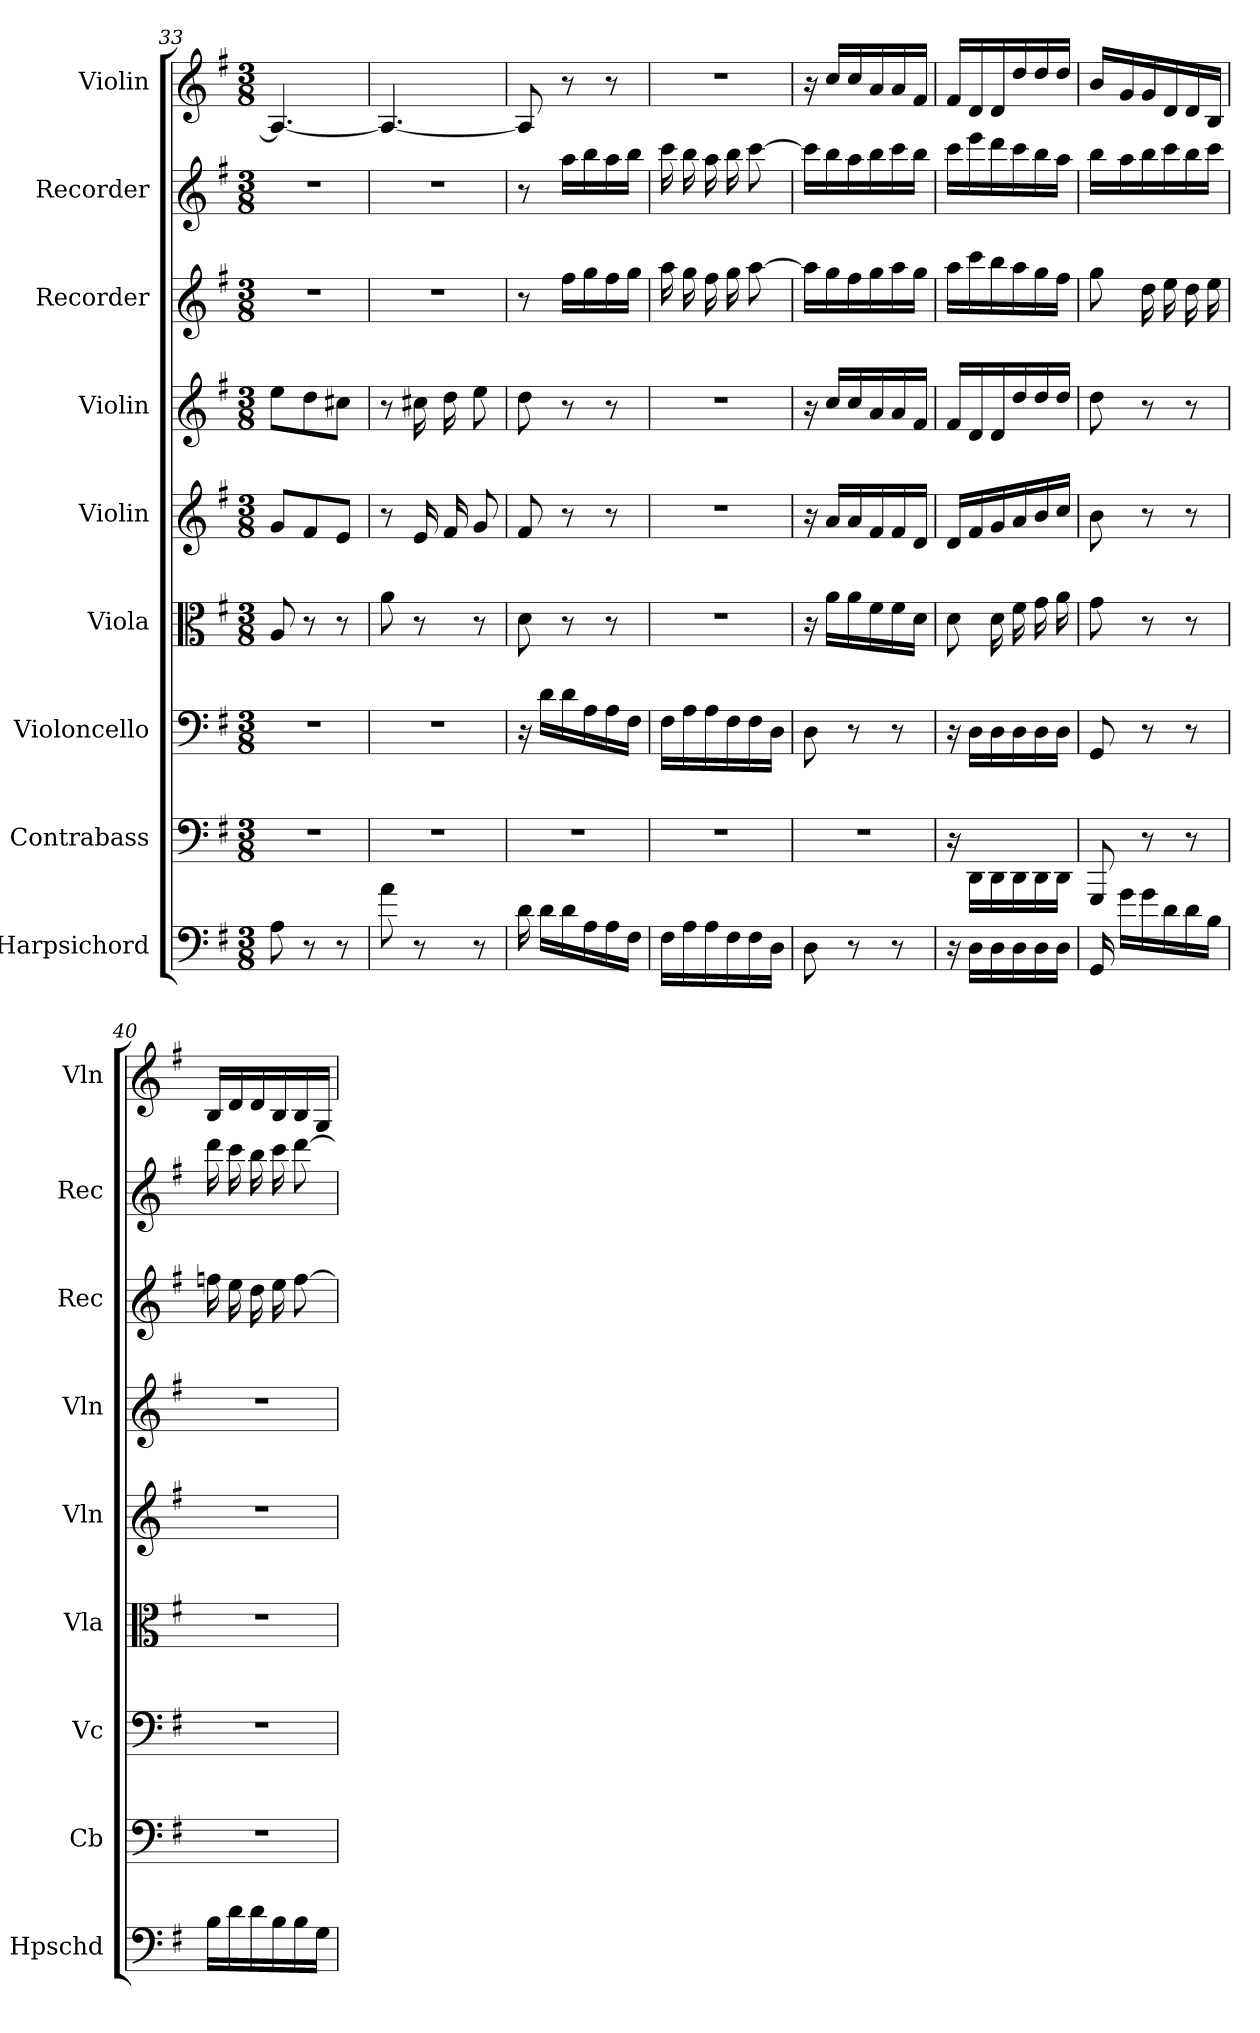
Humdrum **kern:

**kern	**kern	**kern	**kern	**kern	**kern	**kern	**kern	**kern
*part9	*part8	*part7	*part6	*part5	*part4	*part3	*part2	*part1
*staff9	*staff8	*staff7	*staff6	*staff5	*staff4	*staff3	*staff2	*staff1
*I"Harpsichord	*I"Contrabass	*I"Violoncello	*I"Viola	*I"Violin	*I"Violin	*I"Recorder	*I"Recorder	*I"Violin
*I'Hpschd	*I'Cb	*I'Vc	*I'Vla	*I'Vln	*I'Vln	*I'Rec	*I'Rec	*I'Vln
*clefF4	*clefF4	*clefF4	*clefC3	*clefG2	*clefG2	*clefG2	*clefG2	*clefG2
*	*ITrd7c12	*	*	*	*	*	*	*
*k[f#]	*k[f#]	*k[f#]	*k[f#]	*k[f#]	*k[f#]	*k[f#]	*k[f#]	*k[f#]
*G:	*G:	*G:	*G:	*G:	*G:	*G:	*G:	*G:
*M3/8	*M3/8	*M3/8	*M3/8	*M3/8	*M3/8	*M3/8	*M3/8	*M3/8
=33	=33	=33	=33	=33	=33	=33	=33	=33
8A\	4.r	4.r	8A/	8g/L	8ee\L	4.r	4.r	4.A/_
8r	.	.	8r	8f#/	8dd\	.	.	.
8r	.	.	8r	8e/J	8cc#X\J	.	.	.
=34	=34	=34	=34	=34	=34	=34	=34	=34
8a\	4.r	4.r	8a\	8r	8r	4.r	4.r	4.A/_
8r	.	.	8r	16e/	16cc#X\	.	.	.
.	.	.	.	16f#/	16dd\	.	.	.
8r	.	.	8r	8g/	8ee\	.	.	.
=35	=35	=35	=35	=35	=35	=35	=35	=35
16d\	4.r	16r	8d\	8f#/	8dd\	8r	8r	8A/]
16d\LL	.	16d\LL	.	.	.	.	.	.
16d\	.	16d\	8r	8r	8r	16ff#\LL	16aa\LL	8r
16A\	.	16A\	.	.	.	16gg\	16bb\	.
16A\	.	16A\	8r	8r	8r	16ff#\	16aa\	8r
16F#\JJ	.	16F#\JJ	.	.	.	16gg\JJ	16bb\JJ	.
=36	=36	=36	=36	=36	=36	=36	=36	=36
16F#\LL	4.r	16F#\LL	4.r	4.r	4.r	16aa\	16ccc\	4.r
16A\	.	16A\	.	.	.	16gg\	16bb\	.
16A\	.	16A\	.	.	.	16ff#\	16aa\	.
16F#\	.	16F#\	.	.	.	16gg\	16bb\	.
16F#\	.	16F#\	.	.	.	[8aa\	[8ccc\	.
16D\JJ	.	16D\JJ	.	.	.	.	.	.
=37	=37	=37	=37	=37	=37	=37	=37	=37
8D\	4.r	8D\	16r	16r	16r	16aa\LL]	16ccc\LL]	16r
.	.	.	16a\LL	16a/LL	16cc/LL	16gg\	16bb\	16cc/LL
8r	.	8r	16a\	16a/	16cc/	16ff#\	16aa\	16cc/
.	.	.	16f#\	16f#/	16a/	16gg\	16bb\	16a/
8r	.	8r	16f#\	16f#/	16a/	16aa\	16ccc\	16a/
.	.	.	16d\JJ	16d/JJ	16f#/JJ	16gg\JJ	16bb\JJ	16f#/JJ
=38	=38	=38	=38	=38	=38	=38	=38	=38
16r	16r	16r	8d\	16d/LL	16f#/LL	16aa\LL	16ccc\LL	16f#/LL
16D\LL	16DDD\LL	16D\LL	.	16f#/	16d/	16ccc\	16eee\	16d/
16D\	16DDD\	16D\	16d\	16g/	16d/	16bb\	16ddd\	16d/
16D\	16DDD\	16D\	16f#\	16a/	16dd/	16aa\	16ccc\	16dd/
16D\	16DDD\	16D\	16g\	16b/	16dd/	16gg\	16bb\	16dd/
16D\JJ	16DDD\JJ	16D\JJ	16a\	16cc/JJ	16dd/JJ	16ff#\JJ	16aa\JJ	16dd/JJ
=39	=39	=39	=39	=39	=39	=39	=39	=39
16GG/	8GGGG/	8GG/	8g\	8b\	8dd\	8gg\	16bb\LL	16b/LL
16g\LL	.	.	.	.	.	.	16aa\	16g/
16g\	8r	8r	8r	8r	8r	16dd\	16bb\	16g/
16d\	.	.	.	.	.	16ee\	16ccc\	16d/
16d\	8r	8r	8r	8r	8r	16dd\	16bb\	16d/
16B\JJ	.	.	.	.	.	16ee\	16ccc\JJ	16B/JJ
=40	=40	=40	=40	=40	=40	=40	=40	=40
16B\LL	4.r	4.r	4.r	4.r	4.r	16ffn\	16ddd\	16B/LL
16d\	.	.	.	.	.	16ee\	16ccc\	16d/
16d\	.	.	.	.	.	16dd\	16bb\	16d/
16B\	.	.	.	.	.	16ee\	16ccc\	16B/
16B\	.	.	.	.	.	[8ff\	[8ddd\	16B/
16G\JJ	.	.	.	.	.	.	.	16G/JJ
=	=	=	=	=	=	=	=	=
*-	*-	*-	*-	*-	*-	*-	*-	*-
